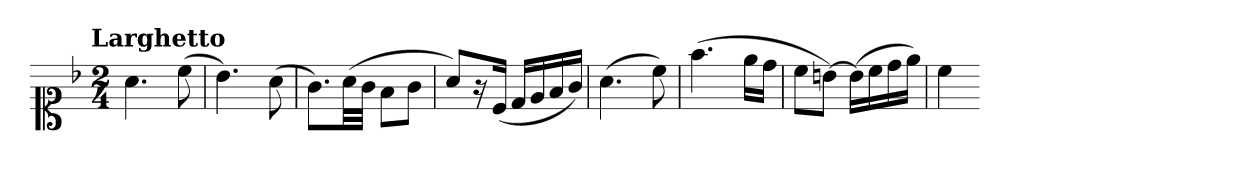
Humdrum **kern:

**kern
*part1
*staff1
*clefC1
*k[b-]
!!LO:TX:omd:t=Larghetto
*M2/4
*MM63
=1
4.a
(8cc
=2
4.b-)
(8a
=3
8.gL)
(32aLL
32gJJJ
8f\L
8g\J
=4
8aL)
16r
(16cJk
16dLL
16e
16f
16gJJ)
=5
(4.a
8cc)
=6
(4.ff
16eeLL
16ddJJ
=7
8ccL
[8bnJ)
(16bLL]
16cc
16dd
16eeJJ)
!!LO:LB:g=z
=8
4cc
=-
*-
